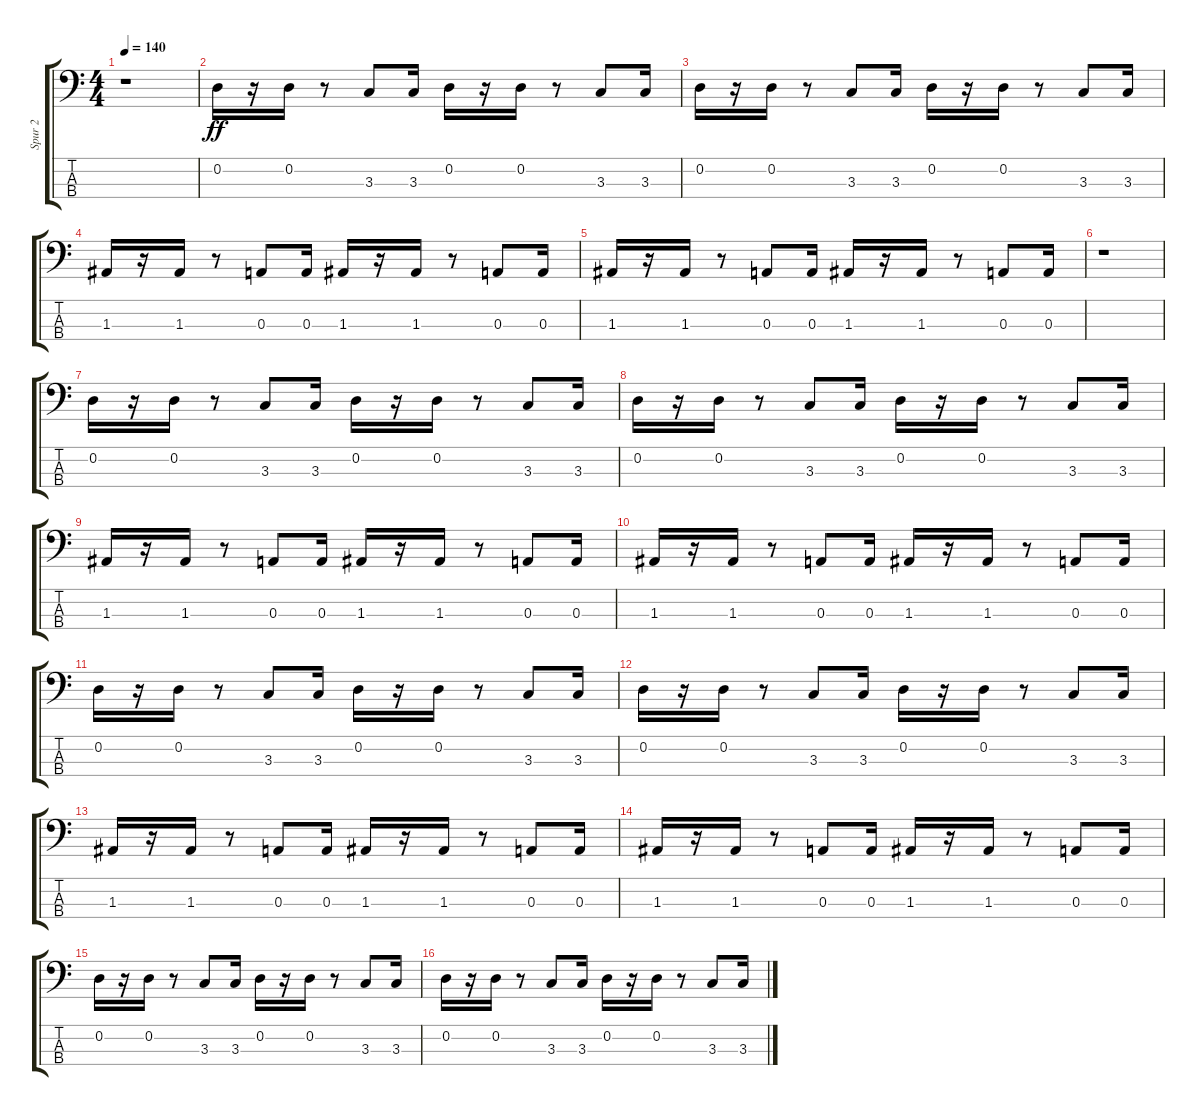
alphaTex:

\track ("Spur 2" "Spur 2") {instrument fretlessbass}
\staff {score tabs}
\tuning (G2 D2 A1 E1) {hide}
\ts (4 4)
\tempo 140
\clef f4
\ks c
r.1{dy ff instrument fretlessbass} |
0.2.16 r.16 0.2.16 r.8 3.3.8 3.3.16 0.2.16 r.16 0.2.16 r.8 3.3.8 3.3.16 |
0.2.16 r.16 0.2.16 r.8 3.3.8 3.3.16 0.2.16 r.16 0.2.16 r.8 3.3.8 3.3.16 |
1.3.16 r.16 1.3.16 r.8 0.3.8 0.3.16 1.3.16 r.16 1.3.16 r.8 0.3.8 0.3.16 |
1.3.16 r.16 1.3.16 r.8 0.3.8 0.3.16 1.3.16 r.16 1.3.16 r.8 0.3.8 0.3.16 |
r.1 |
0.2.16 r.16 0.2.16 r.8 3.3.8 3.3.16 0.2.16 r.16 0.2.16 r.8 3.3.8 3.3.16 |
0.2.16 r.16 0.2.16 r.8 3.3.8 3.3.16 0.2.16 r.16 0.2.16 r.8 3.3.8 3.3.16 |
1.3.16 r.16 1.3.16 r.8 0.3.8 0.3.16 1.3.16 r.16 1.3.16 r.8 0.3.8 0.3.16 |
1.3.16 r.16 1.3.16 r.8 0.3.8 0.3.16 1.3.16 r.16 1.3.16 r.8 0.3.8 0.3.16 |
0.2.16 r.16 0.2.16 r.8 3.3.8 3.3.16 0.2.16 r.16 0.2.16 r.8 3.3.8 3.3.16 |
0.2.16 r.16 0.2.16 r.8 3.3.8 3.3.16 0.2.16 r.16 0.2.16 r.8 3.3.8 3.3.16 |
1.3.16 r.16 1.3.16 r.8 0.3.8 0.3.16 1.3.16 r.16 1.3.16 r.8 0.3.8 0.3.16 |
1.3.16 r.16 1.3.16 r.8 0.3.8 0.3.16 1.3.16 r.16 1.3.16 r.8 0.3.8 0.3.16 |
0.2.16 r.16 0.2.16 r.8 3.3.8 3.3.16 0.2.16 r.16 0.2.16 r.8 3.3.8 3.3.16 |
0.2.16 r.16 0.2.16 r.8 3.3.8 3.3.16 0.2.16 r.16 0.2.16 r.8 3.3.8 3.3.16
